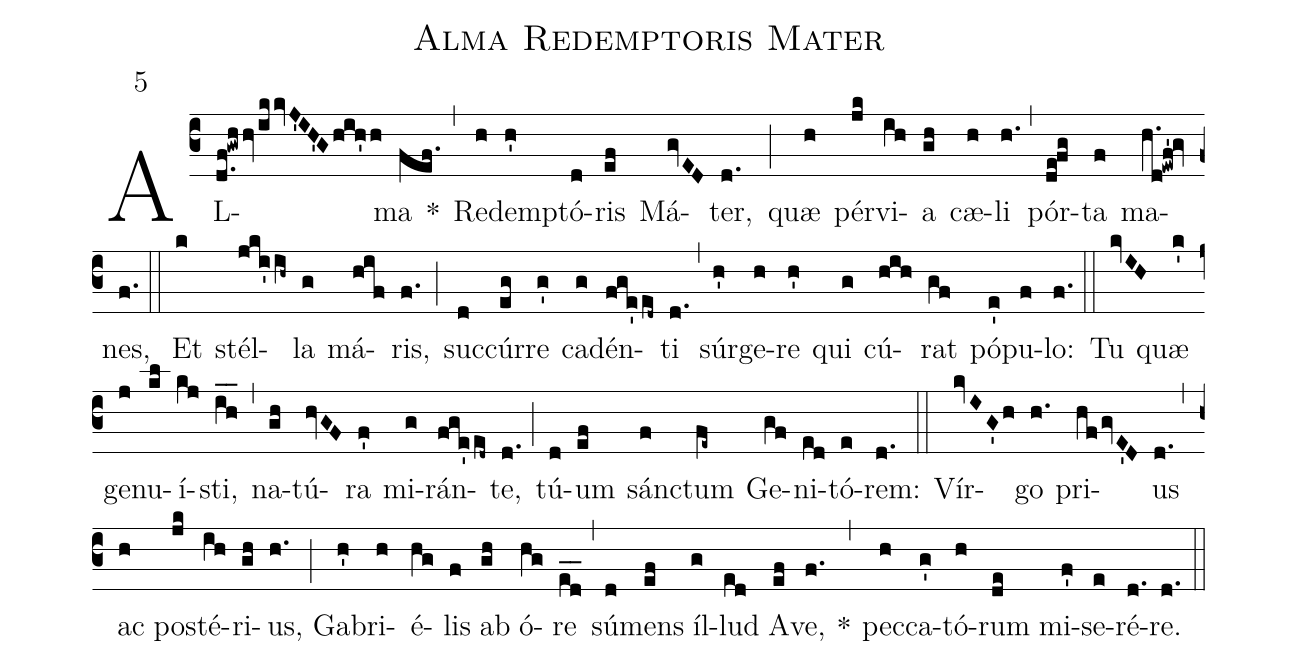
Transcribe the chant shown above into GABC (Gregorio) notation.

name: Alma Redemptoris Mater;
annotation: 5;
%%
(c3)A{L}(d.f!gwhhv/ikkvJ'IH'G/hih'h)ma(fef.) *(,)
Re(h)dem(h')ptó(d)ris(ef) Má(gvED)ter,(d.) (;)
quæ(h) pér(jk)vi(ih)a(gh) cæ(h)li(h.) (,)
pór(de!fg)ta(f) ma(h.d!ewf'!gv)nes,(f.) (::)
Et(k) stél(jki'ih~)la(g) má(hif)ris,(f.) (;)
suc(d)cúr(eg)re(g') ca(g)dén(fge'ed~)ti(d.) (,)
súr(h')ge(h)re(h') qui(g) cú(hih)rat(gf) pó(e')pu(f)lo:(f.) (::)
Tu(kvIH) quæ(k') ge(j)nu(kl)í(kj)sti,(ih__) (,)
na(gh)tú(hvGF)ra(f') mi(g)rán(fge'ed~)te,(d.) (;)
tú(d)um(ef) sá(f)nctum(fe~) Ge(gf)ni(ed)tó(e)rem:(d.) (::)
Vír(kvI/G'h)go(h.) pri(hf/gvE'D)us(d.) (,)
ac(h) po(jk)sté(ih)ri(gh)us,(h.) (;)
Ga(h')bri(h//)é(hg)lis(f) ab(gh) ó(hg)re(e_d_) (,)
sú(d)mens(ef) íl(g)lud(ed) A(ef)ve,(f.) *(,)
pec(h)ca(g')tó(h)rum(de) mi(f')se(e)ré(d.)re.(d.) (::)
